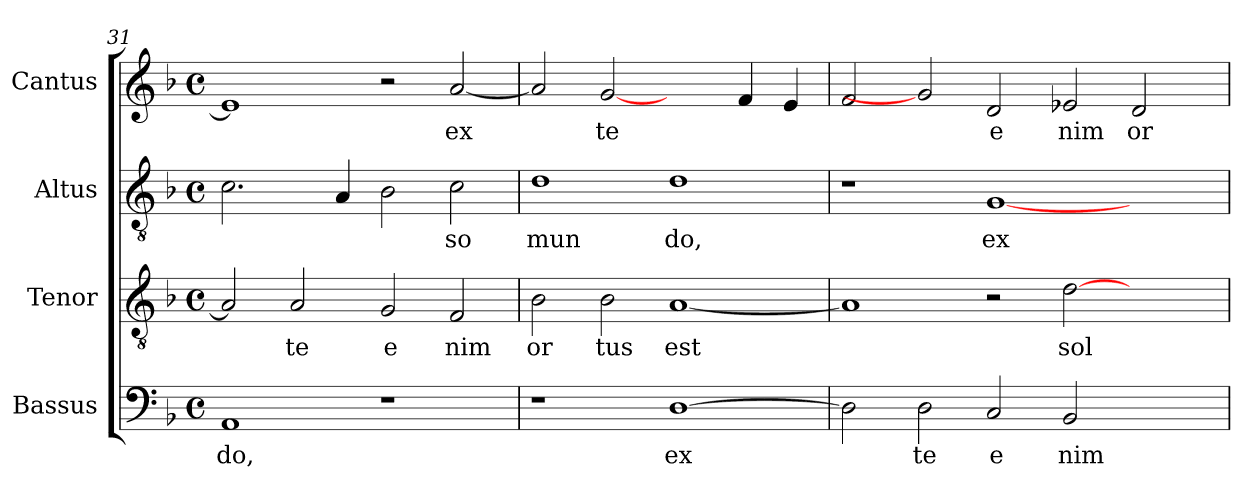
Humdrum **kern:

**kern	**text	**kern	**text	**kern	**text	**kern	**text
*part4	*part4	*part3	*part3	*part2	*part2	*part1	*part1
*staff4	*staff4	*staff3	*staff3	*staff2	*staff2	*staff1	*staff1
*I"Bassus	*	*I"Tenor	*	*I"Altus	*	*I"Cantus	*
*clefF4	*	*clefGv2	*	*clefGv2	*	*clefG2	*
*k[b-]	*	*k[b-]	*	*k[b-]	*	*k[b-]	*
*F:	*	*F:	*	*F:	*	*F:	*
*M4/4	*	*M4/4	*	*M4/4	*	*M4/4	*
*met(c)	*	*met(c)	*	*met(c)	*	*met(c)	*
=31	=31	=31	=31	=31	=31	=31	=31
!	!LO:LY:b:cj	!	!	!	!	!	!
1AA	do,	2A/]	.	2.c\	.	1e]	.
!	!	!	!LO:LY:b:cj	!	!	!	!
.	.	2A/	te	.	.	.	.
.	.	.	.	4A/	.	.	.
!	!	!	!LO:LY:b:cj	!	!	!	!
1r	.	2G/	e	2B-\	.	2r	.
!	!	!	!LO:LY:b:cj	!	!LO:LY:b:cj	!	!LO:LY:b:cj
.	.	2F/	nim	2c\	so	[<2a/	ex
=32	=32	=32	=32	=32	=32	=32	=32
!	!	!	!LO:LY:b:cj	!	!LO:LY:b:cj	!	!
1r	.	2B-\	or	1d	mun	2a/]	.
!	!	!	!LO:LY:b:cj	!	!	!	!LO:LY:b:cj
.	.	2B-\	tus	.	.	[2g	te
!	!LO:LY:b:cj	!	!LO:LY:b:cj	!	!LO:LY:b:cj	!	!
[<1D	ex	[>1A	est	1d	do,	2ryy	.
.	.	.	.	.	.	4f/	.
.	.	.	.	.	.	4e/	.
!!LO:LB:g=z
=33	=33	=33	=33	=33	=33	=33	=33
*	*	*	*	*^	*	*	*
2D\]	.	1A]	.	1r	64ryy	.	2f/	.
.	.	.	.	.	1ryy	.	.	.
!	!LO:LY:b:cj	!	!	!	!	!	!	!
2D\	te	.	.	.	.	.	2g]	.
!	!LO:LY:b:cj	!	!	!	!	!LO:LY:b:cj	!	!LO:LY:b:cj
2C/	e	2r	.	[<1G	.	ex	2d/	e
.	.	.	.	.	1ryy	.	.	.
!	!LO:LY:b:cj	!	!LO:LY:b	!	!	!	!	!LO:LY:b:cj
2BB-/	nim	[>2d\	sol	.	.	.	2e-X/	nim
!	!	!	!	!	!	!	!	!LO:LY:b:cj
2ryy	.	2ryy	.	2ryy	.	.	2d/	or
.	.	.	.	.	4ryy	.	.	.
.	.	.	.	.	8...ryy	.	.	.
*	*	*	*	*v	*v	*	*	*
=	=	=	=	=	=	=	=
*-	*-	*-	*-	*-	*-	*-	*-
